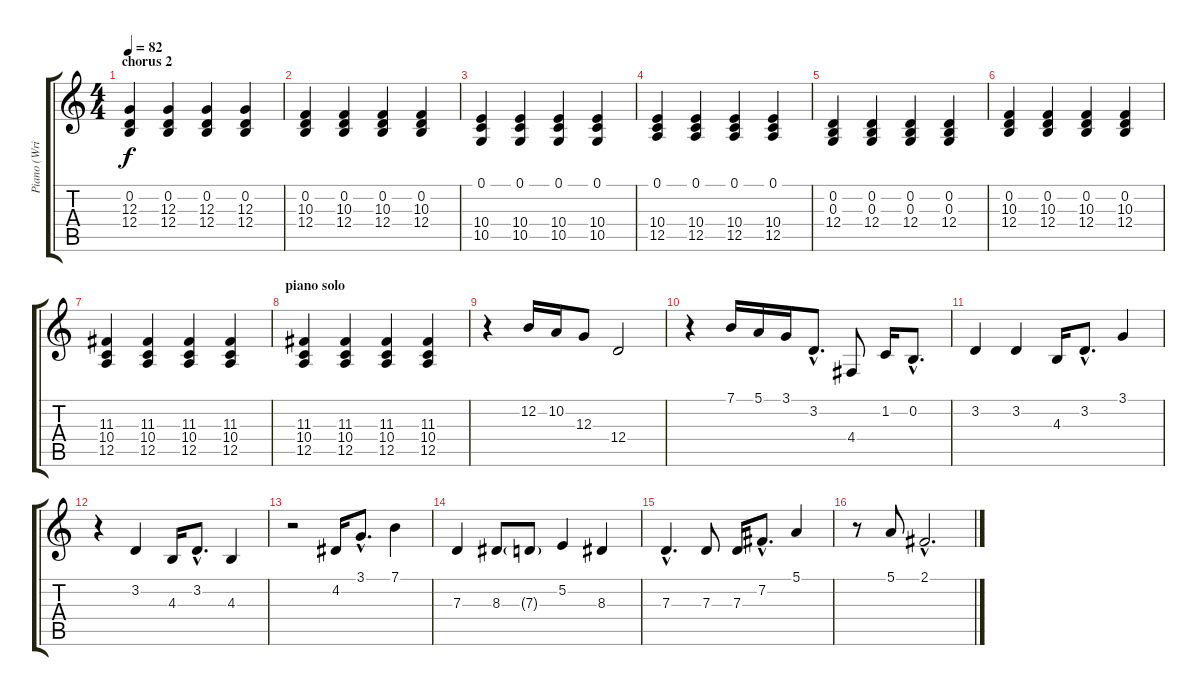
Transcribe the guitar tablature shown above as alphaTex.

\track ("Piano (Wright)" "Piano (Wri") {instrument acousticgrandpiano}
\staff {score tabs}
\tuning (E4 B3 G3 D3 A2 E2) {hide}
\ts (4 4)
\section ("" "chorus 2")
\tempo 82
\clef g2
\ks c
(0.2 12.3 12.4).4{dy f} (0.2 12.3 12.4).4 (0.2 12.3 12.4).4 (0.2 12.3 12.4).4 |
(0.2 10.3 12.4).4 (0.2 10.3 12.4).4 (0.2 10.3 12.4).4 (0.2 10.3 12.4).4 |
(0.1 10.4 10.5).4 (0.1 10.4 10.5).4 (0.1 10.4 10.5).4 (0.1 10.4 10.5).4 |
(0.1 10.4 12.5).4 (0.1 10.4 12.5).4 (0.1 10.4 12.5).4 (0.1 10.4 12.5).4 |
(0.2 0.3 12.4).4 (0.2 0.3 12.4).4 (0.2 0.3 12.4).4 (0.2 0.3 12.4).4 |
(0.2 10.3 12.4).4 (0.2 10.3 12.4).4 (0.2 10.3 12.4).4 (0.2 10.3 12.4).4 |
(11.3 10.4 12.5).4 (11.3 10.4 12.5).4 (11.3 10.4 12.5).4 (11.3 10.4 12.5).4 |
\section ("" "piano solo")
(11.3 10.4 12.5).4 (11.3 10.4 12.5).4 (11.3 10.4 12.5).4 (11.3 10.4 12.5).4 |
r.4 12.2.16 10.2.16 12.3.8 12.4.2 |
r.4 7.1.16 5.1.16 3.1.16 3.2{hac}.8{d} 4.4.8 1.2.16 0.2{hac}.8{d} |
3.2.4 3.2.4 4.3.16 3.2{hac}.8{d} 3.1.4 |
r.4 3.2.4 4.3.16 3.2{hac}.8{d} 4.3.4 |
r.2 4.2.16 3.1{hac}.8{d} 7.1.4 |
7.3.4 8.3.8 7.3{g}.8 5.2.4 8.3.4 |
7.3{hac}.4{d} 7.3.8 7.3.16 7.2{hac}.8{d} 5.1.4 |
r.8 5.1.8 2.1{hac}.2{d}
